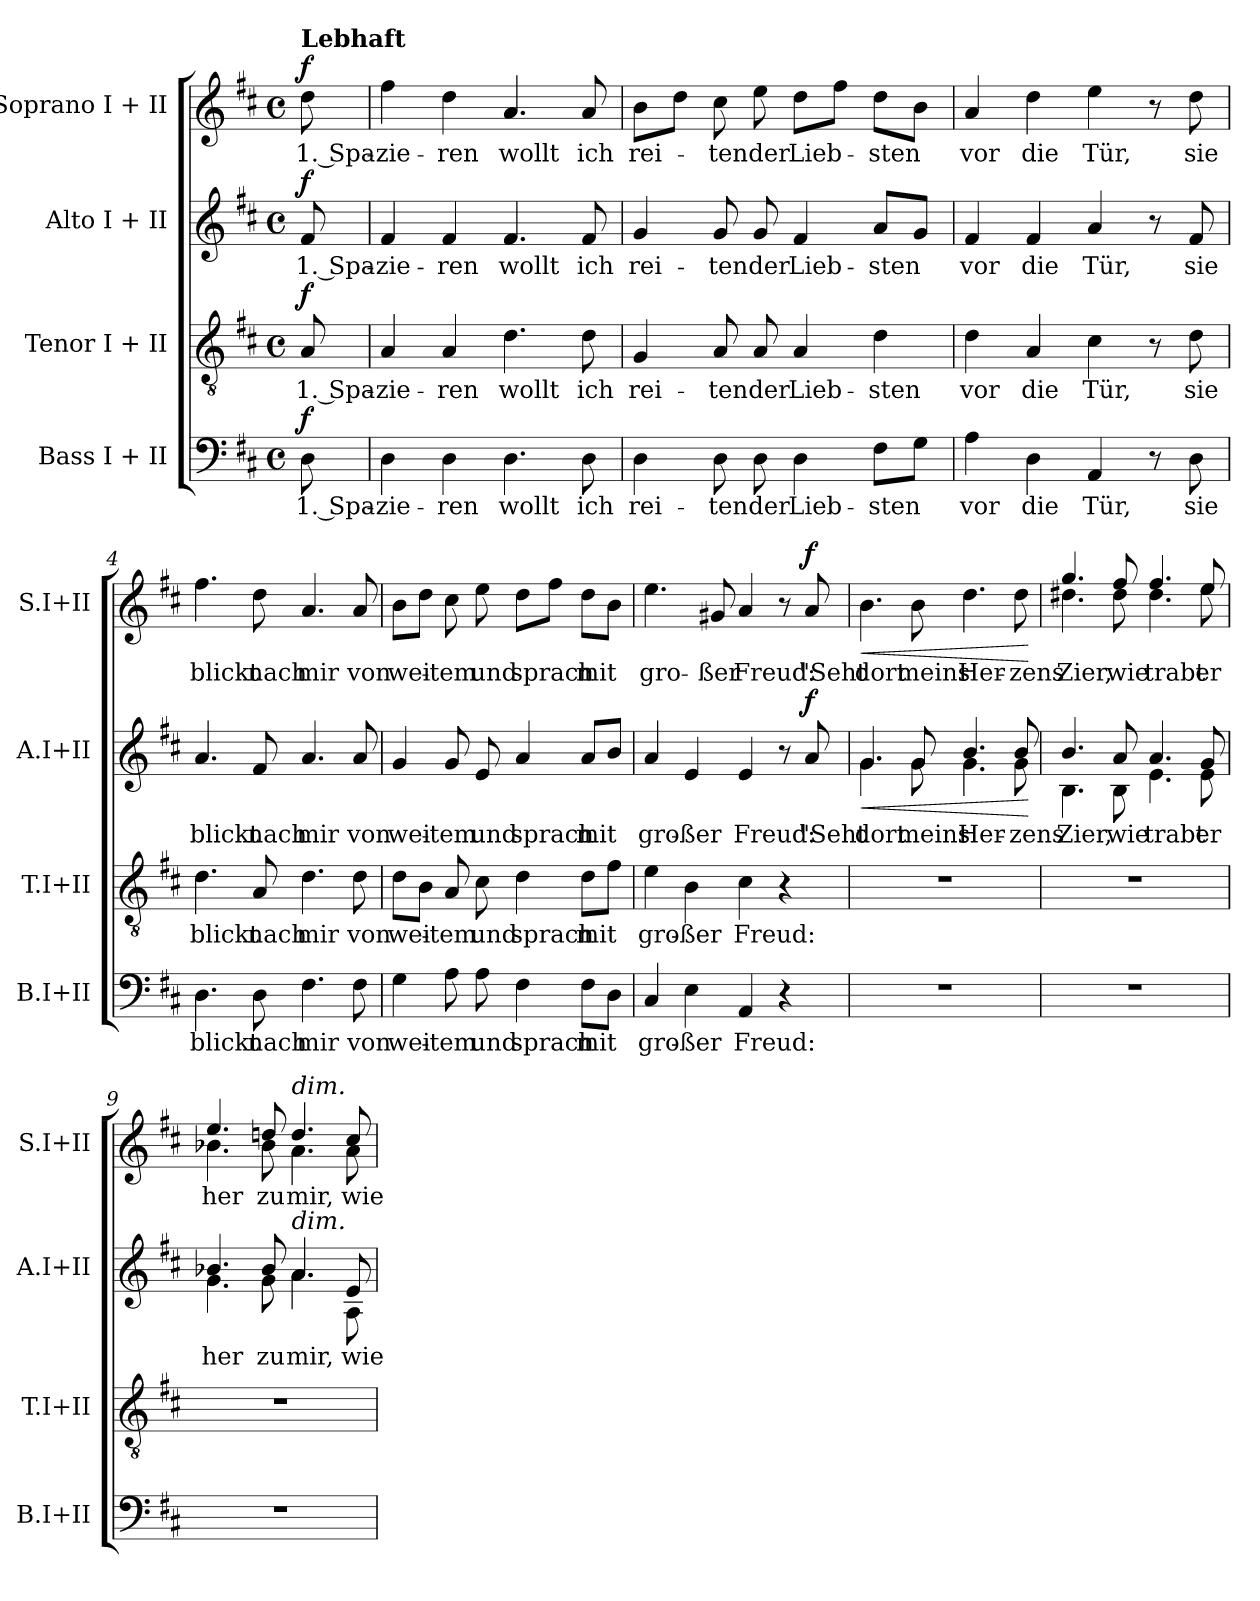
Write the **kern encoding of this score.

**kern	**text	**dynam	**kern	**text	**dynam	**kern	**text	**dynam	**kern	**text	**dynam
*part4	*part4	*part4	*part3	*part3	*part3	*part2	*part2	*part2	*part1	*part1	*part1
*staff4	*staff4	*staff4	*staff3	*staff3	*staff3	*staff2	*staff2	*staff2	*staff1	*staff1	*staff1
*I"Bass I + II	*	*	*I"Tenor I + II	*	*	*I"Alto I + II	*	*	*I"Soprano I + II	*	*
*I'B.I+II	*	*	*I'T.I+II	*	*	*I'A.I+II	*	*	*I'S.I+II	*	*
*clefF4	*	*	*clefGv2	*	*	*clefG2	*	*	*clefG2	*	*
*k[f#c#]	*	*	*k[f#c#]	*	*	*k[f#c#]	*	*	*k[f#c#]	*	*
*M4/4	*	*	*M4/4	*	*	*M4/4	*	*	*M4/4	*	*
*met(c)	*	*	*met(c)	*	*	*met(c)	*	*	*met(c)	*	*
=	=	=	=	=	=	=	=	=	=	=	=
!	!	!	!	!	!	!	!	!	!LO:TX:a:B:t=Lebhaft	!	!
!	!LO:LY:b	!LO:DY:a	!	!LO:LY:b	!LO:DY:a	!	!LO:LY:b	!LO:DY:a	!	!LO:LY:b	!LO:DY:a
8D\	1. Spa-	f	8A/	1. Spa-	f	8f#/	1. Spa-	f	8dd\	1. Spa-	f
=1	=1	=1	=1	=1	=1	=1	=1	=1	=1	=1	=1
!	!LO:LY:b	!	!	!LO:LY:b	!	!	!LO:LY:b	!	!	!LO:LY:b	!
4D\	-zie-	.	4A/	-zie-	.	4f#/	-zie-	.	4ff#\	-zie-	.
!	!LO:LY:b	!	!	!LO:LY:b	!	!	!LO:LY:b	!	!	!LO:LY:b	!
4D\	-ren	.	4A/	-ren	.	4f#/	-ren	.	4dd\	-ren	.
!	!LO:LY:b	!	!	!LO:LY:b	!	!	!LO:LY:b	!	!	!LO:LY:b	!
4.D\	wollt	.	4.d\	wollt	.	4.f#/	wollt	.	4.a/	wollt	.
!	!LO:LY:b	!	!	!LO:LY:b	!	!	!LO:LY:b	!	!	!LO:LY:b	!
8D\	ich	.	8d\	ich	.	8f#/	ich	.	8a/	ich	.
=2	=2	=2	=2	=2	=2	=2	=2	=2	=2	=2	=2
!	!LO:LY:b	!	!	!LO:LY:b	!	!	!LO:LY:b	!	!	!LO:LY:b	!
4D\	rei-	.	4G/	rei-	.	4g/	rei-	.	8b\L	rei-	.
.	.	.	.	.	.	.	.	.	8dd\J	.	.
!	!LO:LY:b	!	!	!LO:LY:b	!	!	!LO:LY:b	!	!	!LO:LY:b	!
8D\	-ten	.	8A/	-ten	.	8g/	-ten	.	8cc#\	-ten	.
!	!LO:LY:b	!	!	!LO:LY:b	!	!	!LO:LY:b	!	!	!LO:LY:b	!
8D\	der	.	8A/	der	.	8g/	der	.	8ee\	der	.
!	!LO:LY:b	!	!	!LO:LY:b	!	!	!LO:LY:b	!	!	!LO:LY:b	!
4D\	Lieb-	.	4A/	Lieb-	.	4f#/	Lieb-	.	8dd\L	Lieb-	.
.	.	.	.	.	.	.	.	.	8ff#\J	.	.
!	!LO:LY:b	!	!	!LO:LY:b	!	!	!LO:LY:b	!	!	!LO:LY:b	!
8F#\L	-sten	.	4d\	-sten	.	8a/L	-sten	.	8dd\L	-sten	.
8G\J	.	.	.	.	.	8g/J	.	.	8b\J	.	.
=3	=3	=3	=3	=3	=3	=3	=3	=3	=3	=3	=3
!	!LO:LY:b	!	!	!LO:LY:b	!	!	!LO:LY:b	!	!	!LO:LY:b	!
4A\	vor	.	4d\	vor	.	4f#/	vor	.	4a/	vor	.
!	!LO:LY:b	!	!	!LO:LY:b	!	!	!LO:LY:b	!	!	!LO:LY:b	!
4D\	die	.	4A/	die	.	4f#/	die	.	4dd\	die	.
!	!LO:LY:b	!	!	!LO:LY:b	!	!	!LO:LY:b	!	!	!LO:LY:b	!
4AA/	Tür,	.	4c#\	Tür,	.	4a/	Tür,	.	4ee\	Tür,	.
8r	.	.	8r	.	.	8r	.	.	8r	.	.
!	!LO:LY:b	!	!	!LO:LY:b	!	!	!LO:LY:b	!	!	!LO:LY:b	!
8D\	sie	.	8d\	sie	.	8f#/	sie	.	8dd\	sie	.
=4	=4	=4	=4	=4	=4	=4	=4	=4	=4	=4	=4
!	!LO:LY:b	!	!	!LO:LY:b	!	!	!LO:LY:b	!	!	!LO:LY:b	!
4.D\	blickt	.	4.d\	blickt	.	4.a/	blickt	.	4.ff#\	blickt	.
!	!LO:LY:b	!	!	!LO:LY:b	!	!	!LO:LY:b	!	!	!LO:LY:b	!
8D\	nach	.	8A/	nach	.	8f#/	nach	.	8dd\	nach	.
!	!LO:LY:b	!	!	!LO:LY:b	!	!	!LO:LY:b	!	!	!LO:LY:b	!
4.F#\	mir	.	4.d\	mir	.	4.a/	mir	.	4.a/	mir	.
!	!LO:LY:b	!	!	!LO:LY:b	!	!	!LO:LY:b	!	!	!LO:LY:b	!
8F#\	von	.	8d\	von	.	8a/	von	.	8a/	von	.
!!LO:LB:g=z
=5	=5	=5	=5	=5	=5	=5	=5	=5	=5	=5	=5
!	!LO:LY:b	!	!	!LO:LY:b	!	!	!LO:LY:b	!	!	!LO:LY:b	!
4G\	wei-	.	8d\L	wei-	.	4g/	wei-	.	8b\L	wei-	.
.	.	.	8B\J	.	.	.	.	.	8dd\J	.	.
!	!LO:LY:b	!	!	!LO:LY:b	!	!	!LO:LY:b	!	!	!LO:LY:b	!
8A\	-tem	.	8A/	-tem	.	8g/	-tem	.	8cc#\	-tem	.
!	!LO:LY:b	!	!	!LO:LY:b	!	!	!LO:LY:b	!	!	!LO:LY:b	!
8A\	und	.	8c#\	und	.	8e/	und	.	8ee\	und	.
!	!LO:LY:b	!	!	!LO:LY:b	!	!	!LO:LY:b	!	!	!LO:LY:b	!
4F#\	sprach	.	4d\	sprach	.	4a/	sprach	.	8dd\L	sprach	.
.	.	.	.	.	.	.	.	.	8ff#\J	.	.
!	!LO:LY:b	!	!	!LO:LY:b	!	!	!LO:LY:b	!	!	!LO:LY:b	!
8F#\L	mit	.	8d\L	mit	.	8a/L	mit	.	8dd\L	mit	.
8D\J	.	.	8f#\J	.	.	8b/J	.	.	8b\J	.	.
=6	=6	=6	=6	=6	=6	=6	=6	=6	=6	=6	=6
!	!LO:LY:b	!	!	!LO:LY:b	!	!	!LO:LY:b	!	!	!LO:LY:b	!
4C#/	gro-	.	4e\	gro-	.	4a/	gro-	.	4.ee\	gro-	.
!	!LO:LY:b	!	!	!LO:LY:b	!	!	!LO:LY:b	!	!	!	!
4E\	-ßer	.	4B\	-ßer	.	4e/	-ßer	.	.	.	.
!	!	!	!	!	!	!	!	!	!	!LO:LY:b	!
.	.	.	.	.	.	.	.	.	8g#X/	-ßer	.
!	!LO:LY:b	!	!	!LO:LY:b	!	!	!LO:LY:b	!	!	!LO:LY:b	!
4AA/	Freud:	.	4c#\	Freud:	.	4e/	Freud:	.	4a/	Freud:	.
4r	.	.	4r	.	.	8r	.	.	8r	.	.
!	!	!	!	!	!	!	!LO:LY:b	!LO:DY:a	!	!LO:LY:b	!LO:DY:a
.	.	.	.	.	.	8a/	"Seht	f	8a/	"Seht	f
=7	=7	=7	=7	=7	=7	=7	=7	=7	=7	=7	=7
!	!	!	!	!	!	!	!LO:LY:b	!LO:HP:b	!	!LO:LY:b	!LO:HP:b
*	*	*	*	*	*	*^	*	*	*	*	*
1r	.	.	1r	.	.	4.g/	4.g\	dort	<	4.b\	dort	<
!	!	!	!	!	!	!	!	!LO:LY:b	!	!	!LO:LY:b	!
.	.	.	.	.	.	8g/	8g\	meins	.	8b\	meins	.
!	!	!	!	!	!	!	!	!LO:LY:b	!	!	!LO:LY:b	!
.	.	.	.	.	.	4.b/	4.g\	Her-	.	4.dd\	Her-	.
!	!	!	!	!	!	!	!	!LO:LY:b	!	!	!LO:LY:b	!
.	.	.	.	.	.	8b/	8g\	-zens	.	8dd\	-zens	.
*	*	*	*	*	*	*v	*v	*	*	*	*	*
.	.	.	.	.	.	.	.	[	.	.	[
=8	=8	=8	=8	=8	=8	=8	=8	=8	=8	=8	=8
!	!	!	!	!	!	!	!LO:LY:b	!	!	!LO:LY:b	!
*	*	*	*	*	*	*^	*	*	*^	*	*
1r	.	.	1r	.	.	4.b/	4.B\	Zier,	.	4.gg/	4.dd#X\	Zier,	.
!	!	!	!	!	!	!	!	!LO:LY:b	!	!	!	!LO:LY:b	!
.	.	.	.	.	.	8a/	8B\	wie	.	8ff#/	8dd#\	wie	.
!	!	!	!	!	!	!	!	!LO:LY:b	!	!	!	!LO:LY:b	!
.	.	.	.	.	.	4.a/	4.e\	trabt	.	4.ff#/	4.dd#\	trabt	.
!	!	!	!	!	!	!	!	!LO:LY:b	!	!	!	!LO:LY:b	!
.	.	.	.	.	.	8g/	8e\	er	.	8ee/	8ee\	er	.
!!LO:PB:g=z	!!
=9	=9	=9	=9	=9	=9	=9	=9	=9	=9	=9	=9	=9	=9
!	!	!	!	!	!	!	!	!LO:LY:b	!	!	!	!LO:LY:b	!
1r	.	.	1r	.	.	4.b-X/	4.g\	her	.	4.ee/	4.b-X\	her	.
!	!	!	!	!	!	!	!	!LO:LY:b	!	!	!	!LO:LY:b	!
.	.	.	.	.	.	8b-/	8g\	zu	.	8ddn/	8b-\	zu	.
!	!	!	!	!	!	!	!	!	!	!LO:TX:a:i:t=dim.	!	!	!
!	!	!	!	!	!	!LO:TX:a:i:t=dim.	!	!	!	!	!	!	!
!	!	!	!	!	!	!	!	!LO:LY:b	!	!	!	!LO:LY:b	!
.	.	.	.	.	.	4.a/	4.a\	mir,	.	4.dd/	4.a\	mir,	.
!	!	!	!	!	!	!	!	!LO:LY:b	!	!	!	!LO:LY:b	!
.	.	.	.	.	.	8e/	8A\	wie	.	8cc#/	8a\	wie	.
*	*	*	*	*	*	*v	*v	*	*	*	*	*	*
*	*	*	*	*	*	*	*	*	*v	*v	*	*
=	=	=	=	=	=	=	=	=	=	=	=
*-	*-	*-	*-	*-	*-	*-	*-	*-	*-	*-	*-
